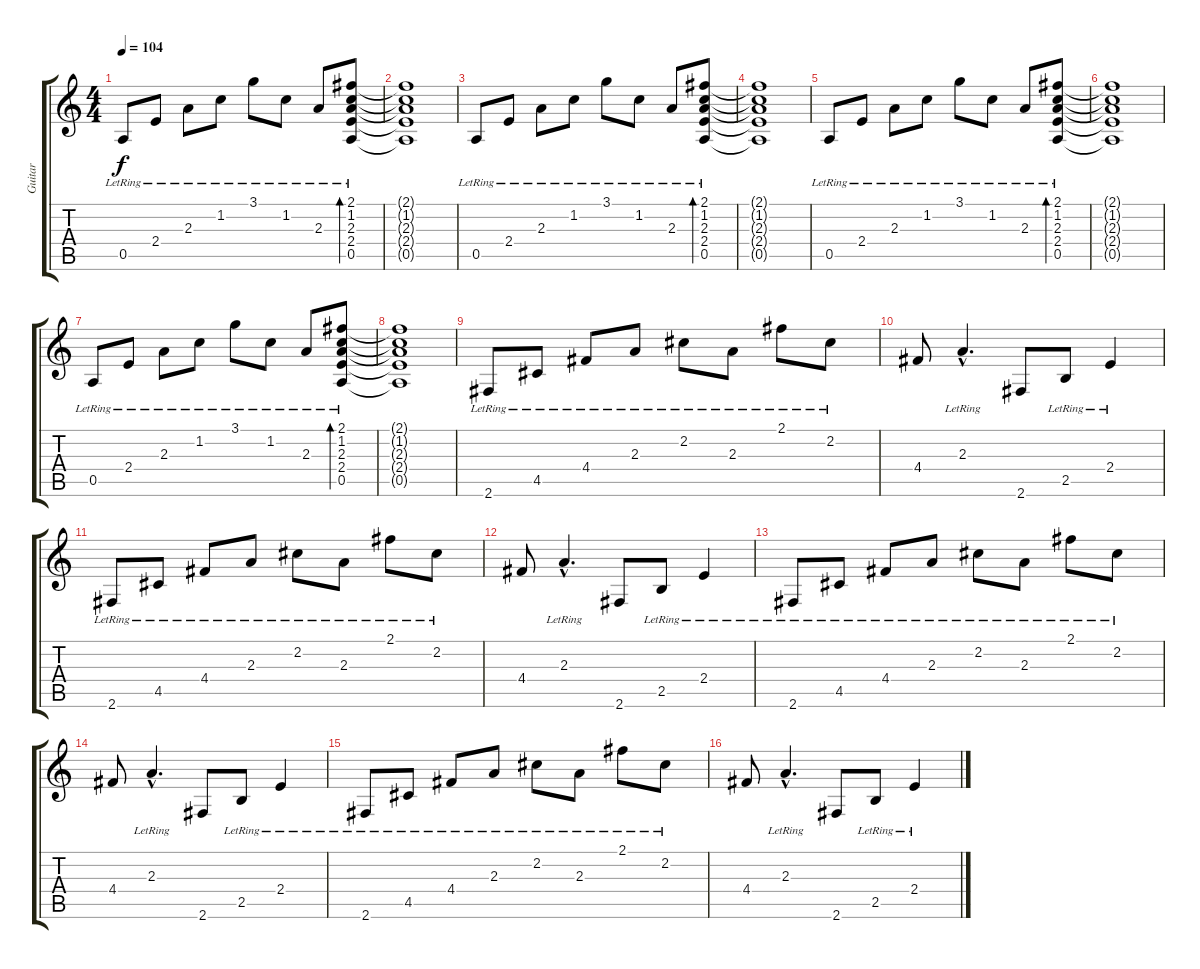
\track ("Guitar" "Guitar") {instrument electricguitarjazz}
\staff {score tabs}
\tuning (E4 B3 G3 D3 A2 E2) {hide}
\ts (4 4)
\tempo 104
\clef g2
\ks c
0.5{lr}.8{dy f instrument electricguitarjazz} 2.4{lr}.8 2.3{lr}.8 1.2{lr}.8 3.1{lr}.8 1.2{lr}.8 2.3{lr}.8 (2.1{lr} 1.2{lr} 2.3{lr} 2.4{lr} 0.5{lr}).8{bd 60} |
(2.1{t} 1.2{t} 2.3{t} 2.4{t} 0.5{t}).1 |
0.5{lr}.8 2.4{lr}.8 2.3{lr}.8 1.2{lr}.8 3.1{lr}.8 1.2{lr}.8 2.3{lr}.8 (2.1{lr} 1.2{lr} 2.3{lr} 2.4{lr} 0.5{lr}).8{bd 60} |
(2.1{t} 1.2{t} 2.3{t} 2.4{t} 0.5{t}).1 |
0.5{lr}.8 2.4{lr}.8 2.3{lr}.8 1.2{lr}.8 3.1{lr}.8 1.2{lr}.8 2.3{lr}.8 (2.1{lr} 1.2{lr} 2.3{lr} 2.4{lr} 0.5{lr}).8{bd 60} |
(2.1{t} 1.2{t} 2.3{t} 2.4{t} 0.5{t}).1 |
0.5{lr}.8 2.4{lr}.8 2.3{lr}.8 1.2{lr}.8 3.1{lr}.8 1.2{lr}.8 2.3{lr}.8 (2.1{lr} 1.2{lr} 2.3{lr} 2.4{lr} 0.5{lr}).8{bd 60} |
(2.1{t} 1.2{t} 2.3{t} 2.4{t} 0.5{t}).1 |
2.6{lr}.8 4.5{lr}.8 4.4{lr}.8 2.3{lr}.8 2.2{lr}.8 2.3{lr}.8 2.1{lr}.8 2.2{lr}.8 |
4.4.8 2.3{hac lr}.4{d} 2.6.8 2.5{lr}.8 2.4{lr}.4 |
2.6{lr}.8 4.5{lr}.8 4.4{lr}.8 2.3{lr}.8 2.2{lr}.8 2.3{lr}.8 2.1{lr}.8 2.2{lr}.8 |
4.4.8 2.3{hac lr}.4{d} 2.6.8 2.5{lr}.8 2.4{lr}.4 |
2.6{lr}.8 4.5{lr}.8 4.4{lr}.8 2.3{lr}.8 2.2{lr}.8 2.3{lr}.8 2.1{lr}.8 2.2{lr}.8 |
4.4.8 2.3{hac lr}.4{d} 2.6.8 2.5{lr}.8 2.4{lr}.4 |
2.6{lr}.8 4.5{lr}.8 4.4{lr}.8 2.3{lr}.8 2.2{lr}.8 2.3{lr}.8 2.1{lr}.8 2.2{lr}.8 |
4.4.8 2.3{hac lr}.4{d} 2.6.8 2.5{lr}.8 2.4{lr}.4
